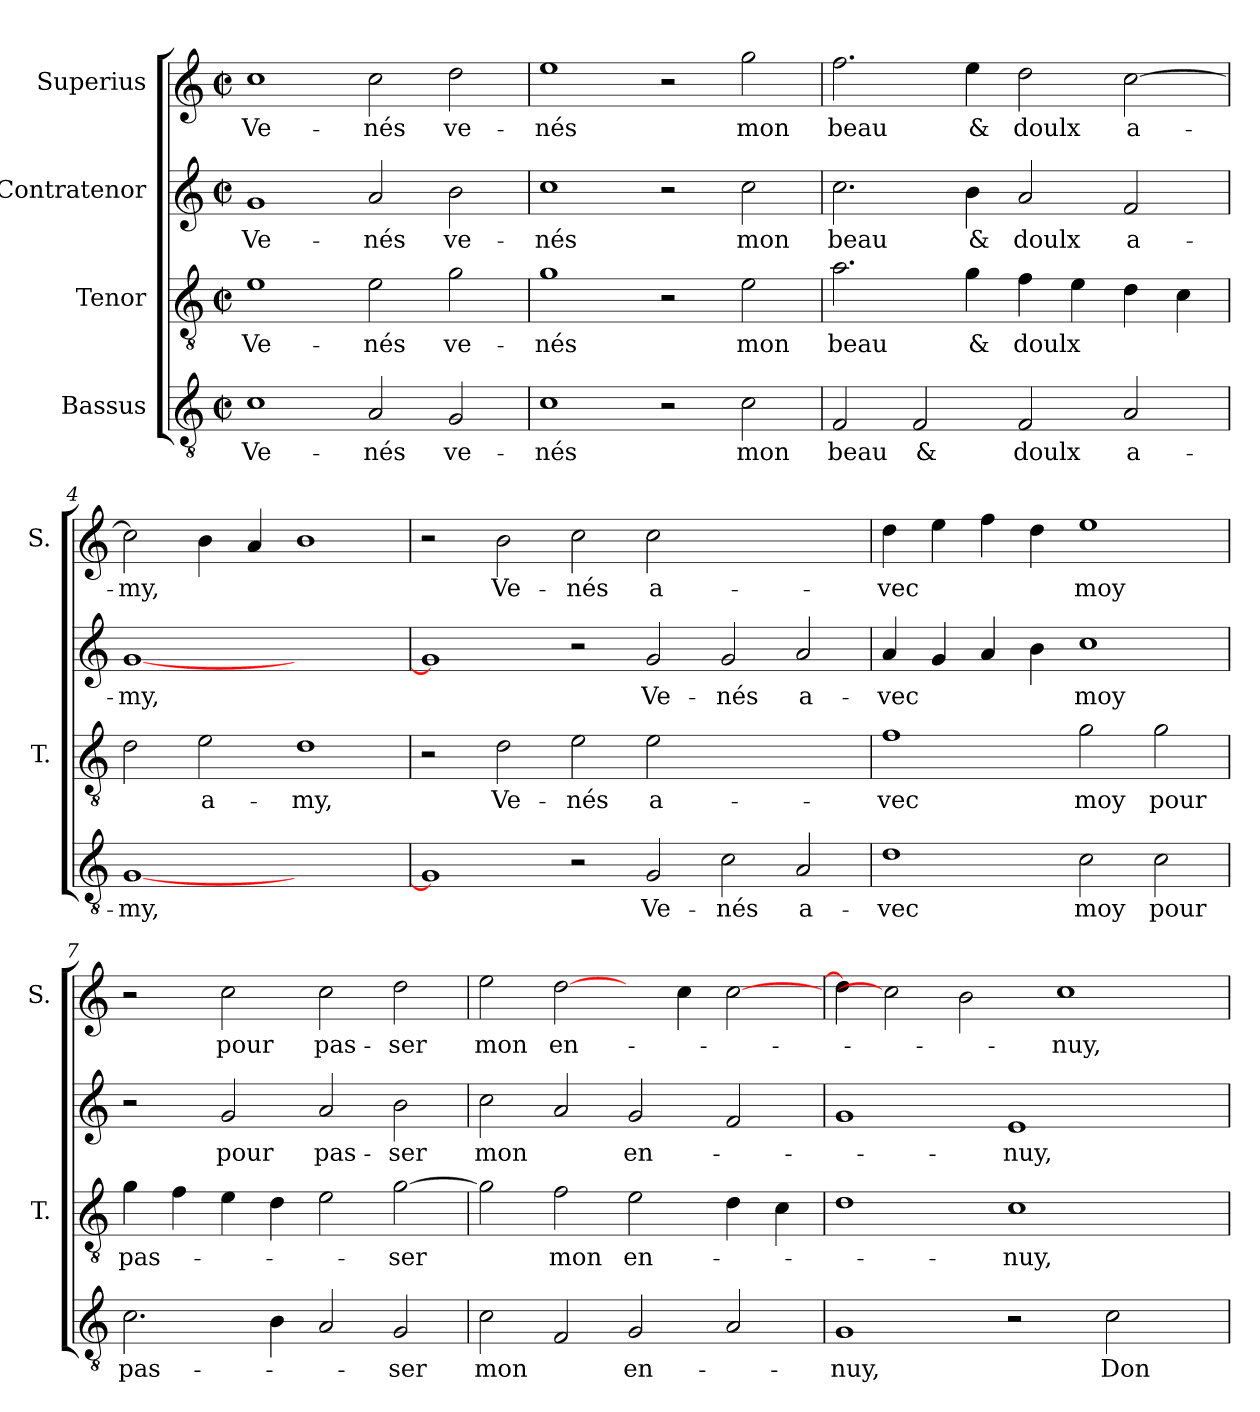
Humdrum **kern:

**kern	**text	**kern	**text	**kern	**text	**kern	**text
*part4	*part4	*part3	*part3	*part2	*part2	*part1	*part1
*staff4	*staff4	*staff3	*staff3	*staff2	*staff2	*staff1	*staff1
*I"Bassus	*	*I"Tenor	*	*I"Contratenor	*	*I"Superius	*
*	*	*I'T.	*	*	*	*I'S.	*
*clefGv2	*	*clefGv2	*	*clefG2	*	*clefG2	*
*k[]	*	*k[]	*	*k[]	*	*k[]	*
*C:	*	*C:	*	*C:	*	*C:	*
*M2/2	*	*M2/2	*	*M2/2	*	*M2/2	*
*met(c|)	*	*met(c|)	*	*met(c|)	*	*met(c|)	*
=1	=1	=1	=1	=1	=1	=1	=1
1c\	Ve-	1e\	Ve-	1g/	Ve-	1cc\	Ve-
2A/	-nés	2e\	-nés	2a/	-nés	2cc\	-nés
2G/	ve-	2g\	ve-	2b\	ve-	2dd\	ve-
=2	=2	=2	=2	=2	=2	=2	=2
1c\	-nés	1g\	-nés	1cc\	-nés	1ee\	-nés
2r	.	2r	.	2r	.	2r	.
2c\	mon	2e\	mon	2cc\	mon	2gg\	mon
=3	=3	=3	=3	=3	=3	=3	=3
2F/	beau	2.a\	beau	2.cc\	beau	2.ff\	beau
2F/	&	.	.	.	.	.	.
.	.	4g\	&	4b\	&	4ee\	&
2F/	doulx	4f\	doulx	2a/	doulx	2dd\	doulx
.	.	4e\	.	.	.	.	.
2A/	a-	4d\	.	2f/	a-	[2cc\	a-
.	.	4c\	.	.	.	.	.
=4	=4	=4	=4	=4	=4	=4	=4
[1G/	-my,	2d\	.	[1g/	-my,	2cc\]	-my,
.	.	2e\	a-	.	.	4b\	.
.	.	.	.	.	.	4a/	.
1ryy	.	1d\	-my,	1ryy	.	1b\	.
=5	=5	=5	=5	=5	=5	=5	=5
1G/]	.	2r	.	1g/]	.	2r	.
.	.	2d\	Ve-	.	.	2b\	Ve-
2r	.	2e\	-nés	2r	.	2cc\	-nés
2G/	Ve-	2e\	a-	2g/	Ve-	2cc\	a-
2c\	-nés	1ryy	.	2g/	-nés	1ryy	.
2A/	a-	.	.	2a/	a-	.	.
!!LO:LB:g=z
=6	=6	=6	=6	=6	=6	=6	=6
1d\	-vec	1f\	-vec	4a/	-vec	4dd\	-vec
.	.	.	.	4g/	.	4ee\	.
.	.	.	.	4a/	.	4ff\	.
.	.	.	.	4b\	.	4dd\	.
2c\	moy	2g\	moy	1cc\	moy	1ee\	moy
2c\	pour	2g\	pour	.	.	.	.
=7	=7	=7	=7	=7	=7	=7	=7
2.c\	pas-	4g\	pas-	2r	.	2r	.
.	.	4f\	.	.	.	.	.
.	.	4e\	.	2g/	pour	2cc\	pour
4B\	.	4d\	.	.	.	.	.
2A/	.	2e\	.	2a/	pas-	2cc\	pas-
2G/	-ser	[2g\	-ser	2b\	-ser	2dd\	-ser
=8	=8	=8	=8	=8	=8	=8	=8
2c\	mon	2g\]	.	2cc\	mon	2ee\	mon
2F/	.	2f\	mon	2a/	.	[2dd\	en-
2G/	en-	2e\	en-	2g/	en-	4ryy	.
.	.	.	.	.	.	4cc\	.
2A/	.	4d\	.	2f/	.	[2cc\	.
.	.	4c\	.	.	.	.	.
=9	=9	=9	=9	=9	=9	=9	=9
1G/	-nuy,	1d\	.	1g/	.	4dd\]	.
.	.	.	.	.	.	2cc\]	.
.	.	.	.	.	.	2b\	.
2r	.	1c\	-nuy,	1e/	-nuy,	.	.
.	.	.	.	.	.	1cc\	-nuy,
2c\	Don-	.	.	.	.	.	.
4ryy	.	4ryy	.	4ryy	.	.	.
=	=	=	=	=	=	=	=
*-	*-	*-	*-	*-	*-	*-	*-
